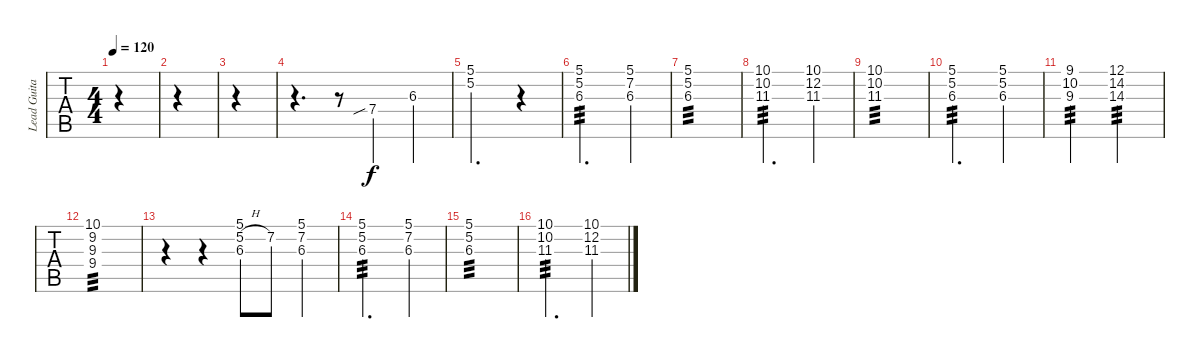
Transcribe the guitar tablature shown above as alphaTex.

\track ("Lead Guitar" "Lead Guita") {instrument electricguitarjazz}
\staff {tabs}
\tuning (E4 B3 G3 D3 A2 E2) {hide}
\ts (4 4)
\tempo 120
\clef g2
\ks a
|
|
|
r.4{d} r.8 7.4{sib}.4 6.3.4 |
(5.1 5.2).2{d} r.4 |
(5.1 5.2 6.3).2{d tp 3} (5.1 7.2 6.3).4 |
(5.1 5.2 6.3).1{tp 3} |
(10.1 10.2 11.3).2{d tp 3} (10.1 12.2 11.3).4 |
(10.1 10.2 11.3).1{tp 3} |
(5.1 5.2 6.3).2{d tp 3} (5.1 5.2 6.3).4 |
(9.1 10.2 9.3).2{tp 3} (12.1 14.2 14.3).2{tp 3} |
(10.1 9.2 9.3 9.4).1{tp 3} |
r.4 r.4 (5.1 5.2{h} 6.3).8 7.2.8 (5.1 7.2 6.3).4 |
(5.1 5.2 6.3).2{d tp 3} (5.1 7.2 6.3).4 |
(5.1 5.2 6.3).1{tp 3} |
(10.1 10.2 11.3).2{d tp 3} (10.1 12.2 11.3).4
